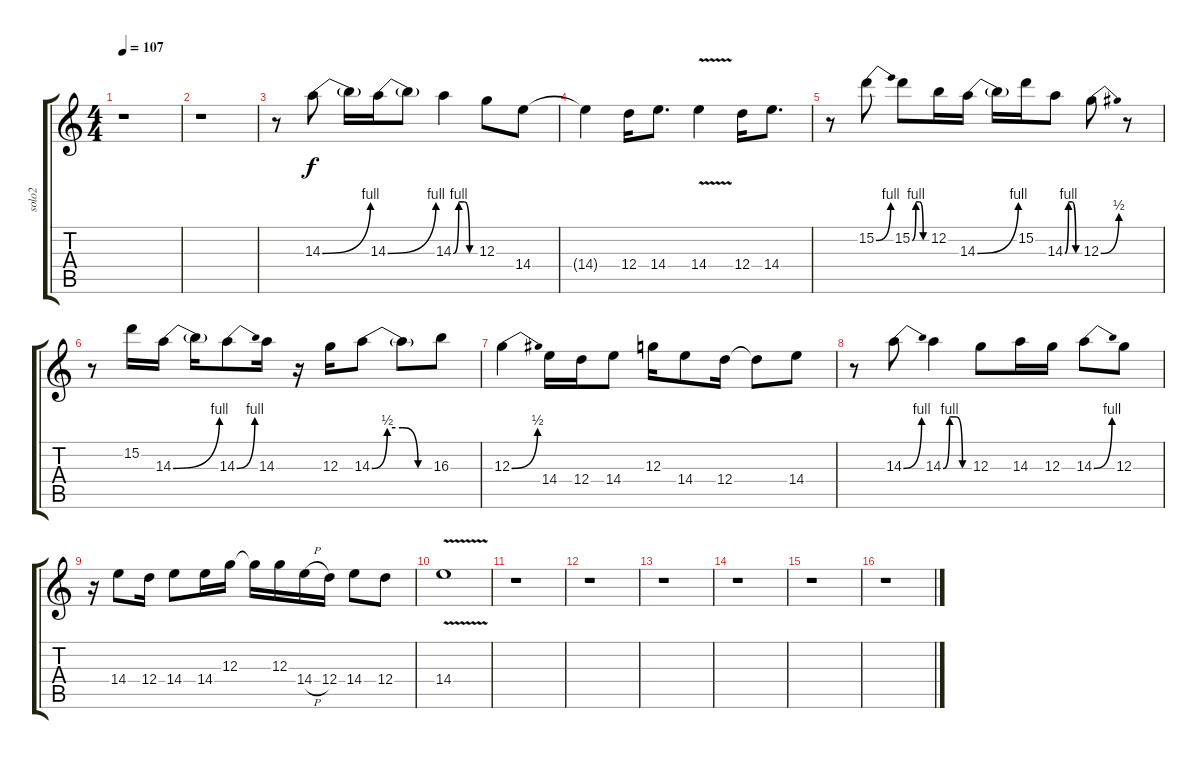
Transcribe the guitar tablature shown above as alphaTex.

\track ("solo2" "solo2") {instrument overdrivenguitar}
\staff {score tabs}
\tuning (E4 B3 G3 D3 A2 E2) {hide}
\ts (4 4)
\tempo 107
\clef g2
\ks c
r.1{dy f} |
r.1 |
r.8 14.3{be (bend 0 0 60 4)}.8 14.3{t}.16 14.3{be (bend 0 0 60 4)}.16 14.3{t}.8 14.3{be (custom 0 0 15 4 30 4 45 0 60 0)}.4 12.3.8 14.4.8 |
14.4{t}.4 12.4.16 14.4.8{d} 14.4{v}.4 12.4.16 14.4.8{d} |
r.8 15.2{be (bend 0 0 60 4)}.8 15.2{be (custom 0 0 15 4 30 4 45 0 60 0)}.8 12.2.16 14.3{be (bend 0 0 60 4)}.16 14.3{t}.16 15.2.16 14.3{be (custom 0 0 15 4 30 4 45 0 60 0)}.8 12.3{be (bend 0 0 60 2)}.8 r.8 |
r.8 15.2.16 14.3{be (bend 0 0 60 4)}.16 14.3{t}.16 14.3{be (bend 0 0 60 4)}.8 14.3.16 r.16 12.3.16 14.3{be (custom 0 0 15 2 30 2 45 0 60 0)}.8 14.3{t}.8 16.3.8 |
12.3{be (bend 0 0 60 2)}.4 14.4.16 12.4.16 14.4.8 12.3.16 14.4.8 12.4.16 12.4{t}.8 14.4.8 |
r.8 14.3{be (bend 0 0 60 4)}.8 14.3{be (custom 0 0 15 4 30 4 45 0 60 0)}.4 12.3.8 14.3.16 12.3.16 14.3{be (bend 0 0 60 4)}.8 12.3.8 |
r.16 14.4.8 12.4.16 14.4.8 14.4.16 12.3.16 12.3{t}.16 12.3.16 14.4{h}.16 12.4.16 14.4.8 12.4.8 |
14.4{v}.1 |
r.1 |
r.1 |
r.1 |
r.1 |
r.1 |
r.1
